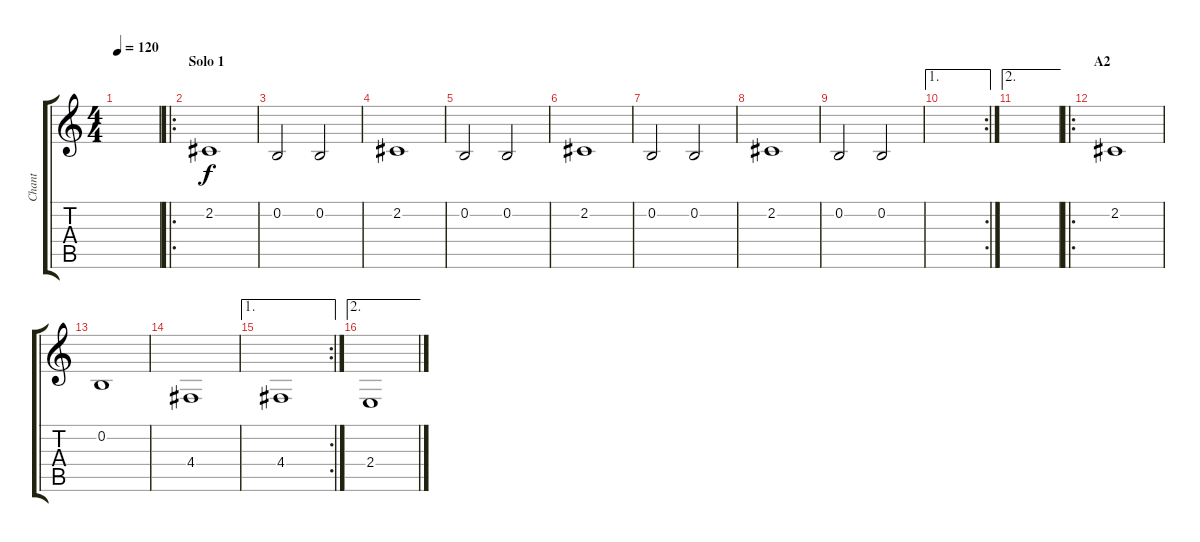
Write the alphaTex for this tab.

\track ("Chant" "Chant") {instrument choiraahs}
\staff {score tabs}
\tuning (E4 B3 G3 D3 A2 E2) {hide}
\ts (4 4)
\tempo 120
\clef g2
\ks c
|
\ro
\section ("" "Solo 1")
2.2.1 |
0.2.2 0.2.2 |
2.2.1 |
0.2.2 0.2.2 |
2.2.1 |
0.2.2 0.2.2 |
2.2.1 |
0.2.2 0.2.2 |
\ae 1
\rc 2
|
\ae 2
|
\ro
\section ("" "A2")
2.2.1 |
0.2.1 |
4.4.1 |
\ae 1
\rc 2
4.4.1 |
\ae 2
2.4.1{volume 2}
